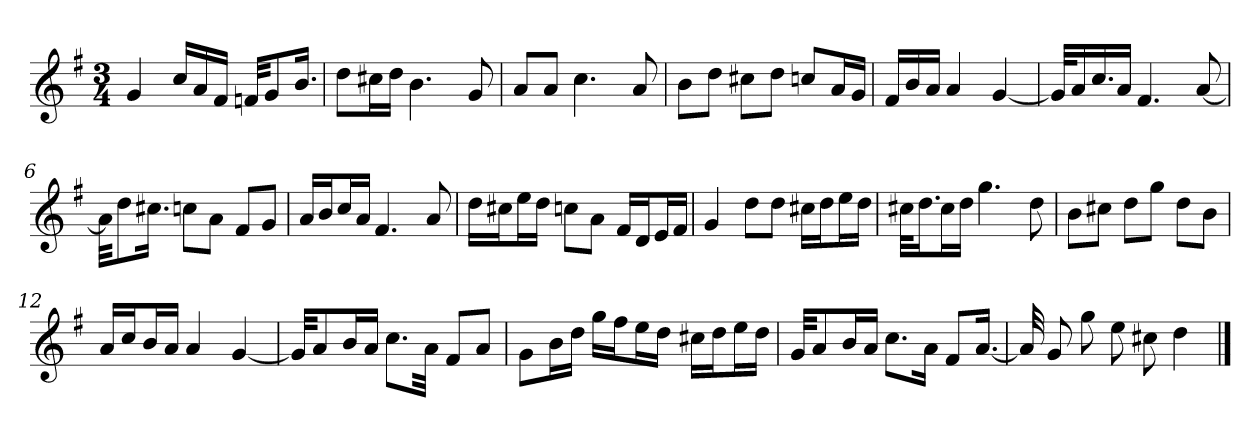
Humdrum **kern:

**kern
*part1
*staff1
*clefG2
*k[f#]
*G:
*M3/4
=
4g
16cc/LL
16a/
16f#/JJ
32fn/KKL
8g/
16.b/Jk
=1
8dd\L
16cc#X\L
16dd\JJ
4.b
8g
=2
8a/L
8a/J
4.cc
8a
=3
8b\L
8dd\J
8cc#X\L
8dd\J
8ccn/L
16a/L
16g/JJ
=4y
16f#/LL
16b/
16a/JJ
4a
[4g
=5
32g/KLL]
16a/
16.cc/
16a/JJ
4.f#
[8a
=6y
32a\KKL]
8dd\
16.cc#X\Jk
8ccn\L
8a\J
8f#/L
8g/J
=7
16a/LL
16b/J
16cc/L
16a/JJ
4.f#
8a
=8y
16dd\LL
16cc#X\J
16ee\L
16dd\JJ
8ccn\L
8a\J
16f#/LL
16d/J
16e/L
16f#/JJ
=9
4g
8dd\L
8dd\J
16cc#X\LL
16dd\J
16ee\L
16dd\JJ
=10
32cc#X\KLL
16.dd\J
16cc#\L
16dd\JJ
4.gg
8dd
=11y
8b\L
8cc#X\J
8dd\L
8gg\J
8dd\L
8b\J
=12
16a/LL
16cc/J
16b/L
16a/JJ
4a
[4g
=13y
32g/KKL]
8a/
16b/L
16a/JJ
8.cc\L
32a\Jkk
8f#/L
8a/J
=14
8g\L
16b\L
16dd\JJ
16gg\LL
16ff#\J
16ee\L
16dd\JJ
16cc#X\LL
16dd\J
16ee\L
16dd\JJ
=15y
32g/KKL
8a/
16b/L
16a/JJ
8.cc\L
16a\Jk
8f#/L
[16.a/Jk
=16
32a]
8g
8gg
8ee
8cc#X
4dd
==
*-
